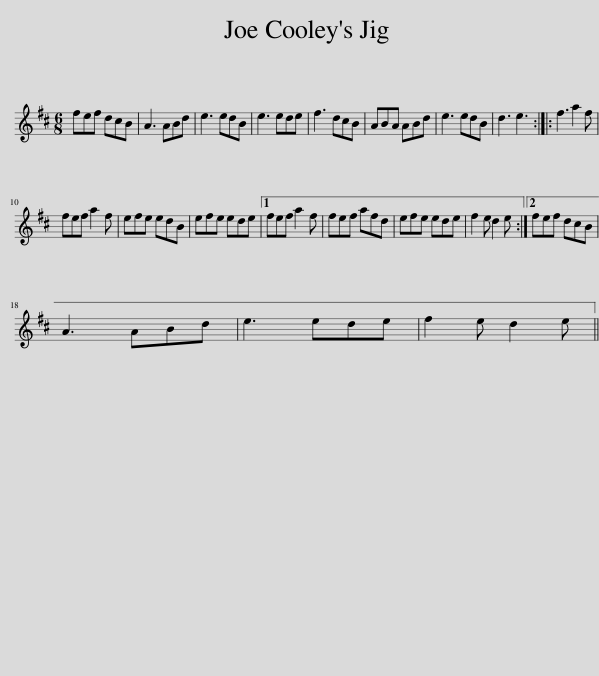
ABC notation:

X:1
L:1/8
M:6/8
I:linebreak $
K:D
V:1 treble
V:1
 fef dcB | A3 ABd | e3 edB | e3 ede | f3 dcB | %5
 ABA ABd | e3 edB | d3 e3 :: f3 a2 f |$ fef a2 f | %10
 efe edB | efe ede |1 fef a2 f | fef afd | efe ede | %15
 f2 e d2 e :|2 fef dcB |$ A3 ABd | e3 ede | f2 e d2 e || %20
